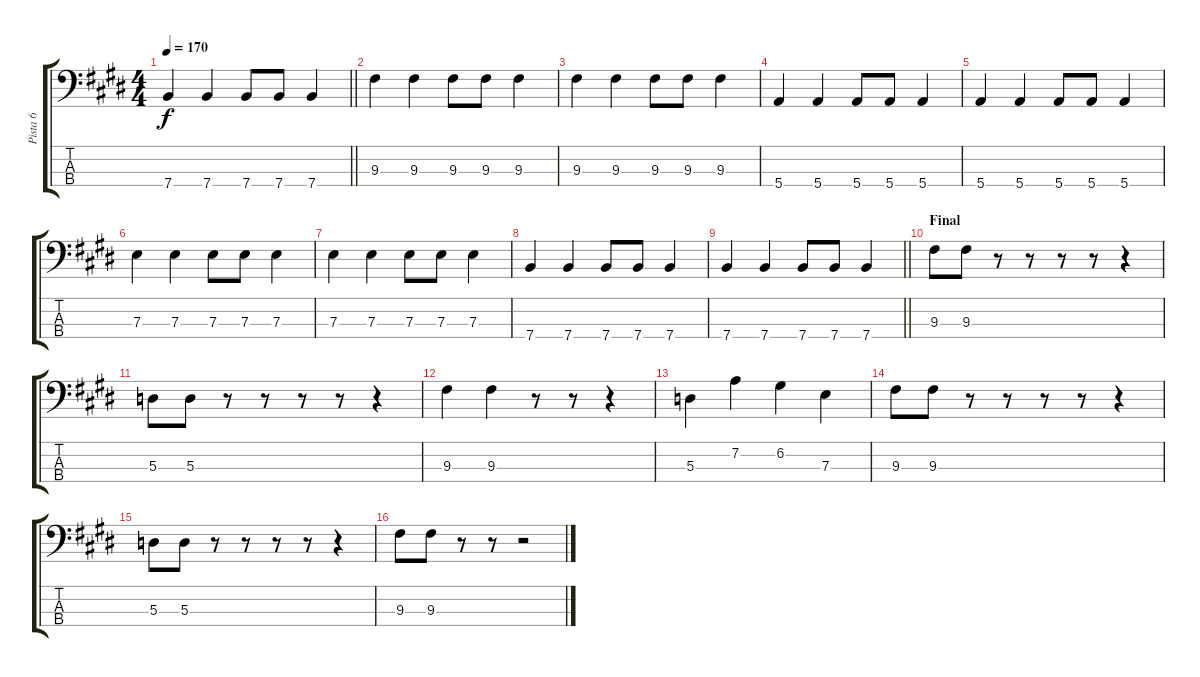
\track ("Pista 6" "Pista 6") {instrument electricbassfinger}
\staff {score tabs}
\tuning (G2 D2 A1 E1) {hide}
\ts (4 4)
\tempo 170
\clef f4
\barLineRight lightlight
\ks e
7.4.4{dy f} 7.4.4 7.4.8 7.4.8 7.4.4 |
9.3.4 9.3.4 9.3.8 9.3.8 9.3.4 |
9.3.4 9.3.4 9.3.8 9.3.8 9.3.4 |
5.4.4 5.4.4 5.4.8 5.4.8 5.4.4 |
5.4.4 5.4.4 5.4.8 5.4.8 5.4.4 |
7.3.4 7.3.4 7.3.8 7.3.8 7.3.4 |
7.3.4 7.3.4 7.3.8 7.3.8 7.3.4 |
7.4.4 7.4.4 7.4.8 7.4.8 7.4.4 |
\barLineRight lightlight
7.4.4 7.4.4 7.4.8 7.4.8 7.4.4 |
\section ("" "Final")
9.3.8 9.3.8 r.8 r.8 r.8 r.8 r.4 |
5.3.8 5.3.8 r.8 r.8 r.8 r.8 r.4 |
9.3.4 9.3.4 r.8 r.8 r.4 |
5.3.4 7.2.4 6.2.4 7.3.4 |
9.3.8 9.3.8 r.8 r.8 r.8 r.8 r.4 |
5.3.8 5.3.8 r.8 r.8 r.8 r.8 r.4 |
9.3.8 9.3.8 r.8 r.8 r.2
